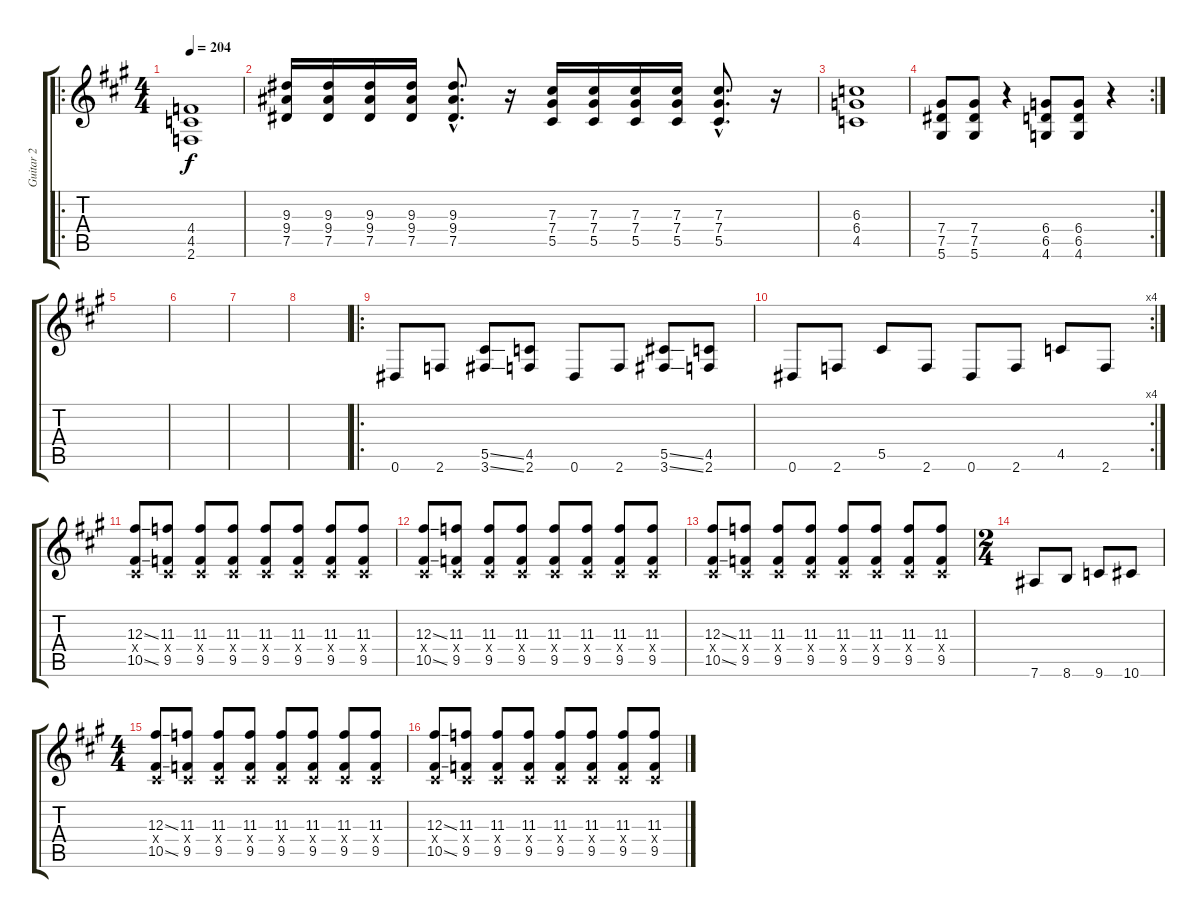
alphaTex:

\track ("Guitar 2" "Guitar 2") {instrument distortionguitar}
\staff {score tabs}
\tuning (Eb4 Bb3 Gb3 Db3 Ab2 Eb2) {hide}
\ro
\ts (4 4)
\tempo 204
\clef g2
\ks a
(4.4 4.5 2.6).1{dy f instrument distortionguitar} |
(9.3 9.4 7.5).16 (9.3 9.4 7.5).16 (9.3 9.4 7.5).16 (9.3 9.4 7.5).16 (9.3{hac} 9.4{hac} 7.5{hac}).8{d} r.16 (7.3 7.4 5.5).16 (7.3 7.4 5.5).16 (7.3 7.4 5.5).16 (7.3 7.4 5.5).16 (7.3{hac} 7.4{hac} 5.5{hac}).8{d} r.16 |
(6.3 6.4 4.5).1 |
\rc 2
(7.4 7.5 5.6).8 (7.4 7.5 5.6).8 r.4 (6.4 6.5 4.6).8 (6.4 6.5 4.6).8 r.4 |
|
|
|
|
\ro
0.6.8 2.6.8 (5.5{ss} 3.6{ss}).8 (4.5 2.6).8 0.6.8 2.6.8 (5.5{ss} 3.6{ss}).8 (4.5 2.6).8 |
\rc 4
0.6.8 2.6.8 5.5.8 2.6.8 0.6.8 2.6.8 4.5.8 2.6.8 |
(12.3{ss} 0.4{x} 10.5{ss}).8 (11.3 0.4{x} 9.5).8 (11.3 0.4{x} 9.5).8 (11.3 0.4{x} 9.5).8 (11.3 0.4{x} 9.5).8 (11.3 0.4{x} 9.5).8 (11.3 0.4{x} 9.5).8 (11.3 0.4{x} 9.5).8 |
(12.3{ss} 0.4{x} 10.5{ss}).8 (11.3 0.4{x} 9.5).8 (11.3 0.4{x} 9.5).8 (11.3 0.4{x} 9.5).8 (11.3 0.4{x} 9.5).8 (11.3 0.4{x} 9.5).8 (11.3 0.4{x} 9.5).8 (11.3 0.4{x} 9.5).8 |
(12.3{ss} 0.4{x} 10.5{ss}).8 (11.3 0.4{x} 9.5).8 (11.3 0.4{x} 9.5).8 (11.3 0.4{x} 9.5).8 (11.3 0.4{x} 9.5).8 (11.3 0.4{x} 9.5).8 (11.3 0.4{x} 9.5).8 (11.3 0.4{x} 9.5).8 |
\ts (2 4)
7.6.8 8.6.8 9.6.8 10.6.8 |
\ts (4 4)
(12.3{ss} 0.4{x} 10.5{ss}).8 (11.3 0.4{x} 9.5).8 (11.3 0.4{x} 9.5).8 (11.3 0.4{x} 9.5).8 (11.3 0.4{x} 9.5).8 (11.3 0.4{x} 9.5).8 (11.3 0.4{x} 9.5).8 (11.3 0.4{x} 9.5).8 |
(12.3{ss} 0.4{x} 10.5{ss}).8 (11.3 0.4{x} 9.5).8 (11.3 0.4{x} 9.5).8 (11.3 0.4{x} 9.5).8 (11.3 0.4{x} 9.5).8 (11.3 0.4{x} 9.5).8 (11.3 0.4{x} 9.5).8 (11.3 0.4{x} 9.5).8
